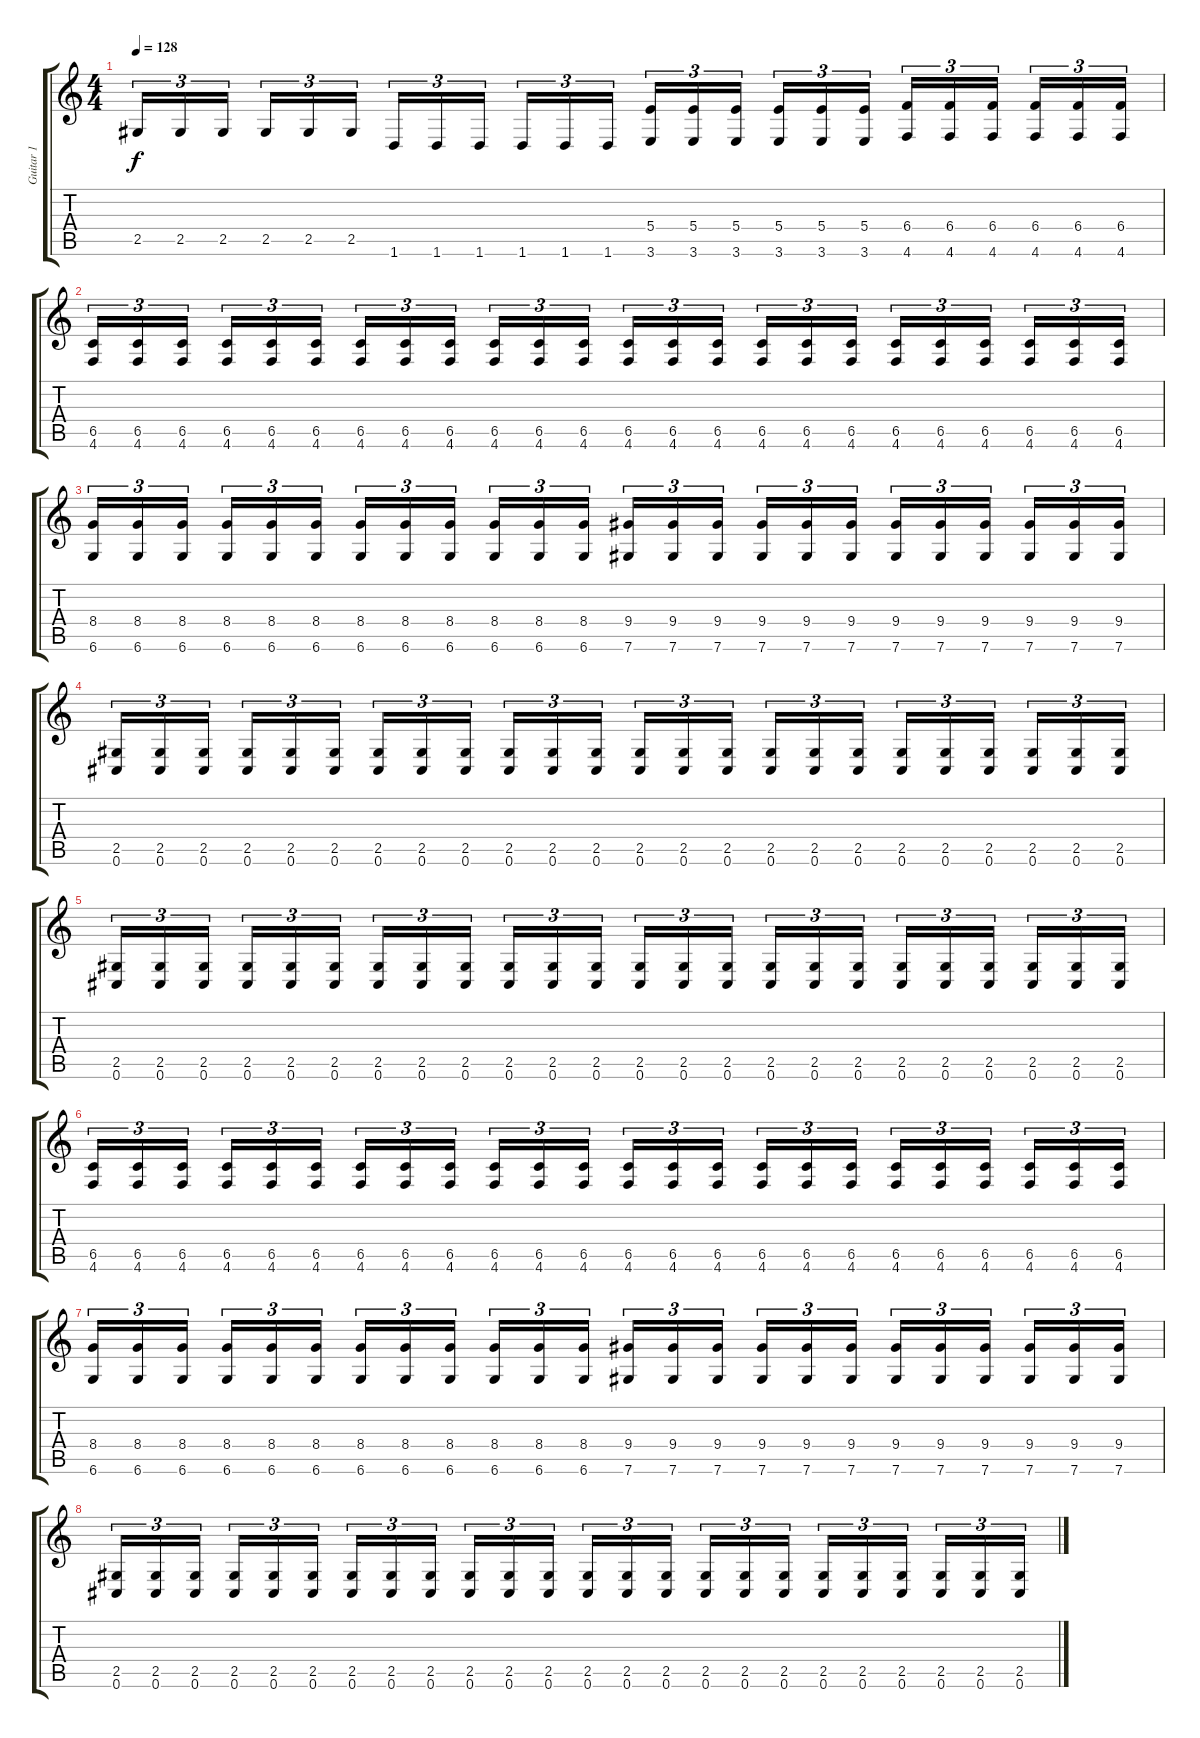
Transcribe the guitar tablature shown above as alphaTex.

\track ("Guitar 1" "Guitar 1") {instrument distortionguitar}
\staff {score tabs}
\tuning (Db4 Ab3 E3 B2 Gb2 Db2) {hide}
\ts (4 4)
\tempo 128
\clef g2
\ks c
2.5.16{tu (3 2) dy f} 2.5.16{tu (3 2)} 2.5.16{tu (3 2) beam splitsecondary} 2.5.16{tu (3 2)} 2.5.16{tu (3 2)} 2.5.16{tu (3 2)} 1.6.16{tu (3 2)} 1.6.16{tu (3 2)} 1.6.16{tu (3 2) beam splitsecondary} 1.6.16{tu (3 2)} 1.6.16{tu (3 2)} 1.6.16{tu (3 2)} (5.4 3.6).16{tu (3 2)} (5.4 3.6).16{tu (3 2)} (5.4 3.6).16{tu (3 2) beam splitsecondary} (5.4 3.6).16{tu (3 2)} (5.4 3.6).16{tu (3 2)} (5.4 3.6).16{tu (3 2)} (6.4 4.6).16{tu (3 2)} (6.4 4.6).16{tu (3 2)} (6.4 4.6).16{tu (3 2) beam splitsecondary} (6.4 4.6).16{tu (3 2)} (6.4 4.6).16{tu (3 2)} (6.4 4.6).16{tu (3 2)} |
(6.5 4.6).16{tu (3 2)} (6.5 4.6).16{tu (3 2)} (6.5 4.6).16{tu (3 2) beam splitsecondary} (6.5 4.6).16{tu (3 2)} (6.5 4.6).16{tu (3 2)} (6.5 4.6).16{tu (3 2)} (6.5 4.6).16{tu (3 2)} (6.5 4.6).16{tu (3 2)} (6.5 4.6).16{tu (3 2) beam splitsecondary} (6.5 4.6).16{tu (3 2)} (6.5 4.6).16{tu (3 2)} (6.5 4.6).16{tu (3 2)} (6.5 4.6).16{tu (3 2)} (6.5 4.6).16{tu (3 2)} (6.5 4.6).16{tu (3 2) beam splitsecondary} (6.5 4.6).16{tu (3 2)} (6.5 4.6).16{tu (3 2)} (6.5 4.6).16{tu (3 2)} (6.5 4.6).16{tu (3 2)} (6.5 4.6).16{tu (3 2)} (6.5 4.6).16{tu (3 2) beam splitsecondary} (6.5 4.6).16{tu (3 2)} (6.5 4.6).16{tu (3 2)} (6.5 4.6).16{tu (3 2)} |
(8.4 6.6).16{tu (3 2)} (8.4 6.6).16{tu (3 2)} (8.4 6.6).16{tu (3 2) beam splitsecondary} (8.4 6.6).16{tu (3 2)} (8.4 6.6).16{tu (3 2)} (8.4 6.6).16{tu (3 2)} (8.4 6.6).16{tu (3 2)} (8.4 6.6).16{tu (3 2)} (8.4 6.6).16{tu (3 2) beam splitsecondary} (8.4 6.6).16{tu (3 2)} (8.4 6.6).16{tu (3 2)} (8.4 6.6).16{tu (3 2)} (9.4 7.6).16{tu (3 2)} (9.4 7.6).16{tu (3 2)} (9.4 7.6).16{tu (3 2) beam splitsecondary} (9.4 7.6).16{tu (3 2)} (9.4 7.6).16{tu (3 2)} (9.4 7.6).16{tu (3 2)} (9.4 7.6).16{tu (3 2)} (9.4 7.6).16{tu (3 2)} (9.4 7.6).16{tu (3 2) beam splitsecondary} (9.4 7.6).16{tu (3 2)} (9.4 7.6).16{tu (3 2)} (9.4 7.6).16{tu (3 2)} |
(2.5 0.6).16{tu (3 2)} (2.5 0.6).16{tu (3 2)} (2.5 0.6).16{tu (3 2) beam splitsecondary} (2.5 0.6).16{tu (3 2)} (2.5 0.6).16{tu (3 2)} (2.5 0.6).16{tu (3 2)} (2.5 0.6).16{tu (3 2)} (2.5 0.6).16{tu (3 2)} (2.5 0.6).16{tu (3 2) beam splitsecondary} (2.5 0.6).16{tu (3 2)} (2.5 0.6).16{tu (3 2)} (2.5 0.6).16{tu (3 2)} (2.5 0.6).16{tu (3 2)} (2.5 0.6).16{tu (3 2)} (2.5 0.6).16{tu (3 2) beam splitsecondary} (2.5 0.6).16{tu (3 2)} (2.5 0.6).16{tu (3 2)} (2.5 0.6).16{tu (3 2)} (2.5 0.6).16{tu (3 2)} (2.5 0.6).16{tu (3 2)} (2.5 0.6).16{tu (3 2) beam splitsecondary} (2.5 0.6).16{tu (3 2)} (2.5 0.6).16{tu (3 2)} (2.5 0.6).16{tu (3 2)} |
(2.5 0.6).16{tu (3 2)} (2.5 0.6).16{tu (3 2)} (2.5 0.6).16{tu (3 2) beam splitsecondary} (2.5 0.6).16{tu (3 2)} (2.5 0.6).16{tu (3 2)} (2.5 0.6).16{tu (3 2)} (2.5 0.6).16{tu (3 2)} (2.5 0.6).16{tu (3 2)} (2.5 0.6).16{tu (3 2) beam splitsecondary} (2.5 0.6).16{tu (3 2)} (2.5 0.6).16{tu (3 2)} (2.5 0.6).16{tu (3 2)} (2.5 0.6).16{tu (3 2)} (2.5 0.6).16{tu (3 2)} (2.5 0.6).16{tu (3 2) beam splitsecondary} (2.5 0.6).16{tu (3 2)} (2.5 0.6).16{tu (3 2)} (2.5 0.6).16{tu (3 2)} (2.5 0.6).16{tu (3 2)} (2.5 0.6).16{tu (3 2)} (2.5 0.6).16{tu (3 2) beam splitsecondary} (2.5 0.6).16{tu (3 2)} (2.5 0.6).16{tu (3 2)} (2.5 0.6).16{tu (3 2)} |
(6.5 4.6).16{tu (3 2)} (6.5 4.6).16{tu (3 2)} (6.5 4.6).16{tu (3 2) beam splitsecondary} (6.5 4.6).16{tu (3 2)} (6.5 4.6).16{tu (3 2)} (6.5 4.6).16{tu (3 2)} (6.5 4.6).16{tu (3 2)} (6.5 4.6).16{tu (3 2)} (6.5 4.6).16{tu (3 2) beam splitsecondary} (6.5 4.6).16{tu (3 2)} (6.5 4.6).16{tu (3 2)} (6.5 4.6).16{tu (3 2)} (6.5 4.6).16{tu (3 2)} (6.5 4.6).16{tu (3 2)} (6.5 4.6).16{tu (3 2) beam splitsecondary} (6.5 4.6).16{tu (3 2)} (6.5 4.6).16{tu (3 2)} (6.5 4.6).16{tu (3 2)} (6.5 4.6).16{tu (3 2)} (6.5 4.6).16{tu (3 2)} (6.5 4.6).16{tu (3 2) beam splitsecondary} (6.5 4.6).16{tu (3 2)} (6.5 4.6).16{tu (3 2)} (6.5 4.6).16{tu (3 2)} |
(8.4 6.6).16{tu (3 2)} (8.4 6.6).16{tu (3 2)} (8.4 6.6).16{tu (3 2) beam splitsecondary} (8.4 6.6).16{tu (3 2)} (8.4 6.6).16{tu (3 2)} (8.4 6.6).16{tu (3 2)} (8.4 6.6).16{tu (3 2)} (8.4 6.6).16{tu (3 2)} (8.4 6.6).16{tu (3 2) beam splitsecondary} (8.4 6.6).16{tu (3 2)} (8.4 6.6).16{tu (3 2)} (8.4 6.6).16{tu (3 2)} (9.4 7.6).16{tu (3 2)} (9.4 7.6).16{tu (3 2)} (9.4 7.6).16{tu (3 2) beam splitsecondary} (9.4 7.6).16{tu (3 2)} (9.4 7.6).16{tu (3 2)} (9.4 7.6).16{tu (3 2)} (9.4 7.6).16{tu (3 2)} (9.4 7.6).16{tu (3 2)} (9.4 7.6).16{tu (3 2) beam splitsecondary} (9.4 7.6).16{tu (3 2)} (9.4 7.6).16{tu (3 2)} (9.4 7.6).16{tu (3 2)} |
(2.5 0.6).16{tu (3 2)} (2.5 0.6).16{tu (3 2)} (2.5 0.6).16{tu (3 2) beam splitsecondary} (2.5 0.6).16{tu (3 2)} (2.5 0.6).16{tu (3 2)} (2.5 0.6).16{tu (3 2)} (2.5 0.6).16{tu (3 2)} (2.5 0.6).16{tu (3 2)} (2.5 0.6).16{tu (3 2) beam splitsecondary} (2.5 0.6).16{tu (3 2)} (2.5 0.6).16{tu (3 2)} (2.5 0.6).16{tu (3 2)} (2.5 0.6).16{tu (3 2)} (2.5 0.6).16{tu (3 2)} (2.5 0.6).16{tu (3 2) beam splitsecondary} (2.5 0.6).16{tu (3 2)} (2.5 0.6).16{tu (3 2)} (2.5 0.6).16{tu (3 2)} (2.5 0.6).16{tu (3 2)} (2.5 0.6).16{tu (3 2)} (2.5 0.6).16{tu (3 2) beam splitsecondary} (2.5 0.6).16{tu (3 2)} (2.5 0.6).16{tu (3 2)} (2.5 0.6).16{tu (3 2)}
